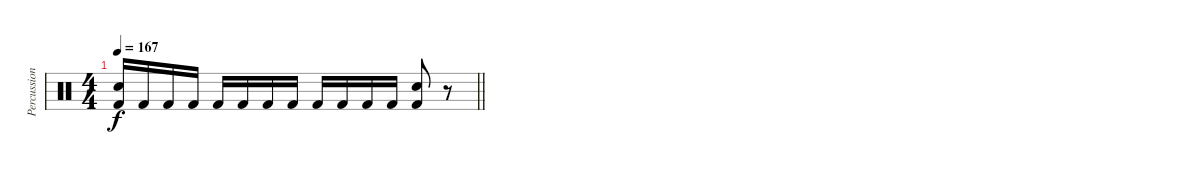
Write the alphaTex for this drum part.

\track ("Percussions" "Percussion") {instrument percussion}
\staff {score}
\articulation defaults
\ts (4 4)
\tempo 167
\clef neutral
\barLineRight lightlight
\ks c
("Electric Snare (hit)" "Kick (hit) 2").16{dy f} "Kick (hit) 2".16 "Kick (hit) 2".16 "Kick (hit) 2".16 "Kick (hit) 2".16 "Kick (hit) 2".16 "Kick (hit) 2".16 "Kick (hit) 2".16 "Kick (hit) 2".16 "Kick (hit) 2".16 "Kick (hit) 2".16 "Kick (hit) 2".16 ("Electric Snare (hit)" "Kick (hit) 2").8 r.8
